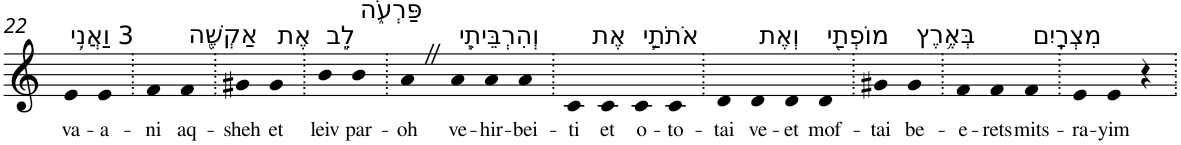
**kern	**text
*part1	*part1
*staff1	*staff1
*I"Piano	*
*I'Pno	*
!!LO:PB:g=z
*clefG2	*
*k[]	*
=22	=22
!LO:TX:a:t=3 וַאֲנִ֥י	!
!	!LO:LY:b
4e	va-
!	!LO:LY:b
4e	-a-
=23.	=23.
!	!LO:LY:b
4f	-ni
!LO:TX:a:t=אַקְשֶׁ֖ה	!
!	!LO:LY:b
4f	aq-
=24.	=24.
!	!LO:LY:b
4g#X	-sheh
!LO:TX:a:t=אֶת	!
!	!LO:LY:b
4g#	et
=25.	=25.
!LO:TX:a:t=לֵ֣ב	!
!	!LO:LY:b
4b	leiv
!LO:TX:a:t=פַּרְעֹ֑ה	!
!	!LO:LY:b
4b	par-
=26.	=26.
!	!LO:LY:b
4aZ	-oh
!LO:TX:a:t=וְהִרְבֵּיתִ֧י	!
!	!LO:LY:b
4a	ve-
!	!LO:LY:b
4a	-hir-
!	!LO:LY:b
4a	-bei-
=27.	=27.
!	!LO:LY:b
4c	-ti
!LO:TX:a:t=אֶת	!
!	!LO:LY:b
4c	et
!LO:TX:a:t=אֹתֹתַ֛י	!
!	!LO:LY:b
4c	o-
!	!LO:LY:b
4c	-to-
=28.	=28.
!	!LO:LY:b
4d	-tai
!LO:TX:a:t=וְאֶת	!
!	!LO:LY:b
4d	ve-
!	!LO:LY:b
4d	-et
!LO:TX:a:t=מוֹפְתַ֖י	!
!	!LO:LY:b
4d	mof-
=29.	=29.
!	!LO:LY:b
4g#X	-tai
!LO:TX:a:t=בְּאֶ֥רֶץ	!
!	!LO:LY:b
4g#	be-
=30.	=30.
!	!LO:LY:b
4f	-e-
!	!LO:LY:b
4f	-rets
!LO:TX:a:t=מִצְרָֽיִם	!
!	!LO:LY:b
4f	mits-
=31.	=31.
!	!LO:LY:b
4e	-ra-
!	!LO:LY:b
4e	-yim
4r	.
=.	=.
*-	*-
